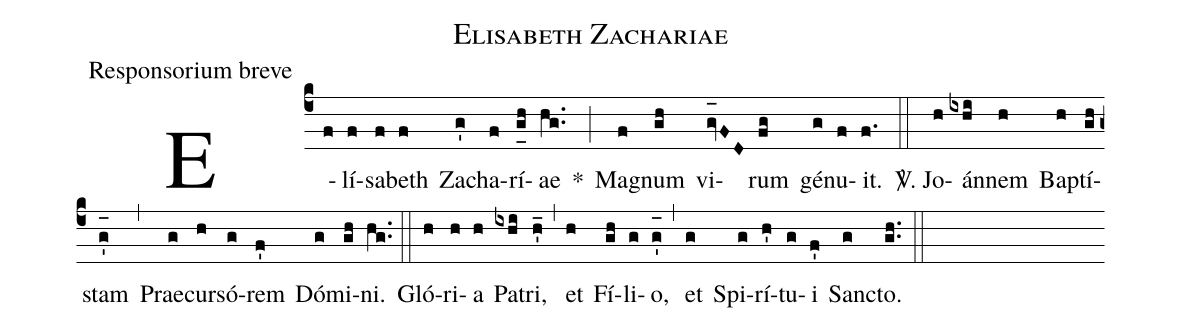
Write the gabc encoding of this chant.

name:Elisabeth Zachariae;
office-part:Responsorium breve;
%%
(c4) E(f)lí(f)sa(f)beth(f) Za(g')cha(f)rí(g_[uh:l]h)ae(hg..) *(;) Ma(f)gnum(gh) vi(gv_[oh:h]FD)rum(fg) gé(g)nu(f)it.(f.) (::)
<sp>V/</sp>. Jo(h)án(ixhi)nem(h) Ba(h)ptí(gh)stam(g'_[oh:h]) (,) Prae(g)cur(h)só(g)rem(f') Dó(g)mi(gh)ni.(hg..) (::) Gló(h)ri(h)a(h) Pa(ixhi)tri,(h'_) (,) et(h) Fí(gh)li(g)o,(g'_[oh:h]) (,) et(g) Spi(g)rí(h')tu(g)i(f') San(g)cto.(gh..) (::)
